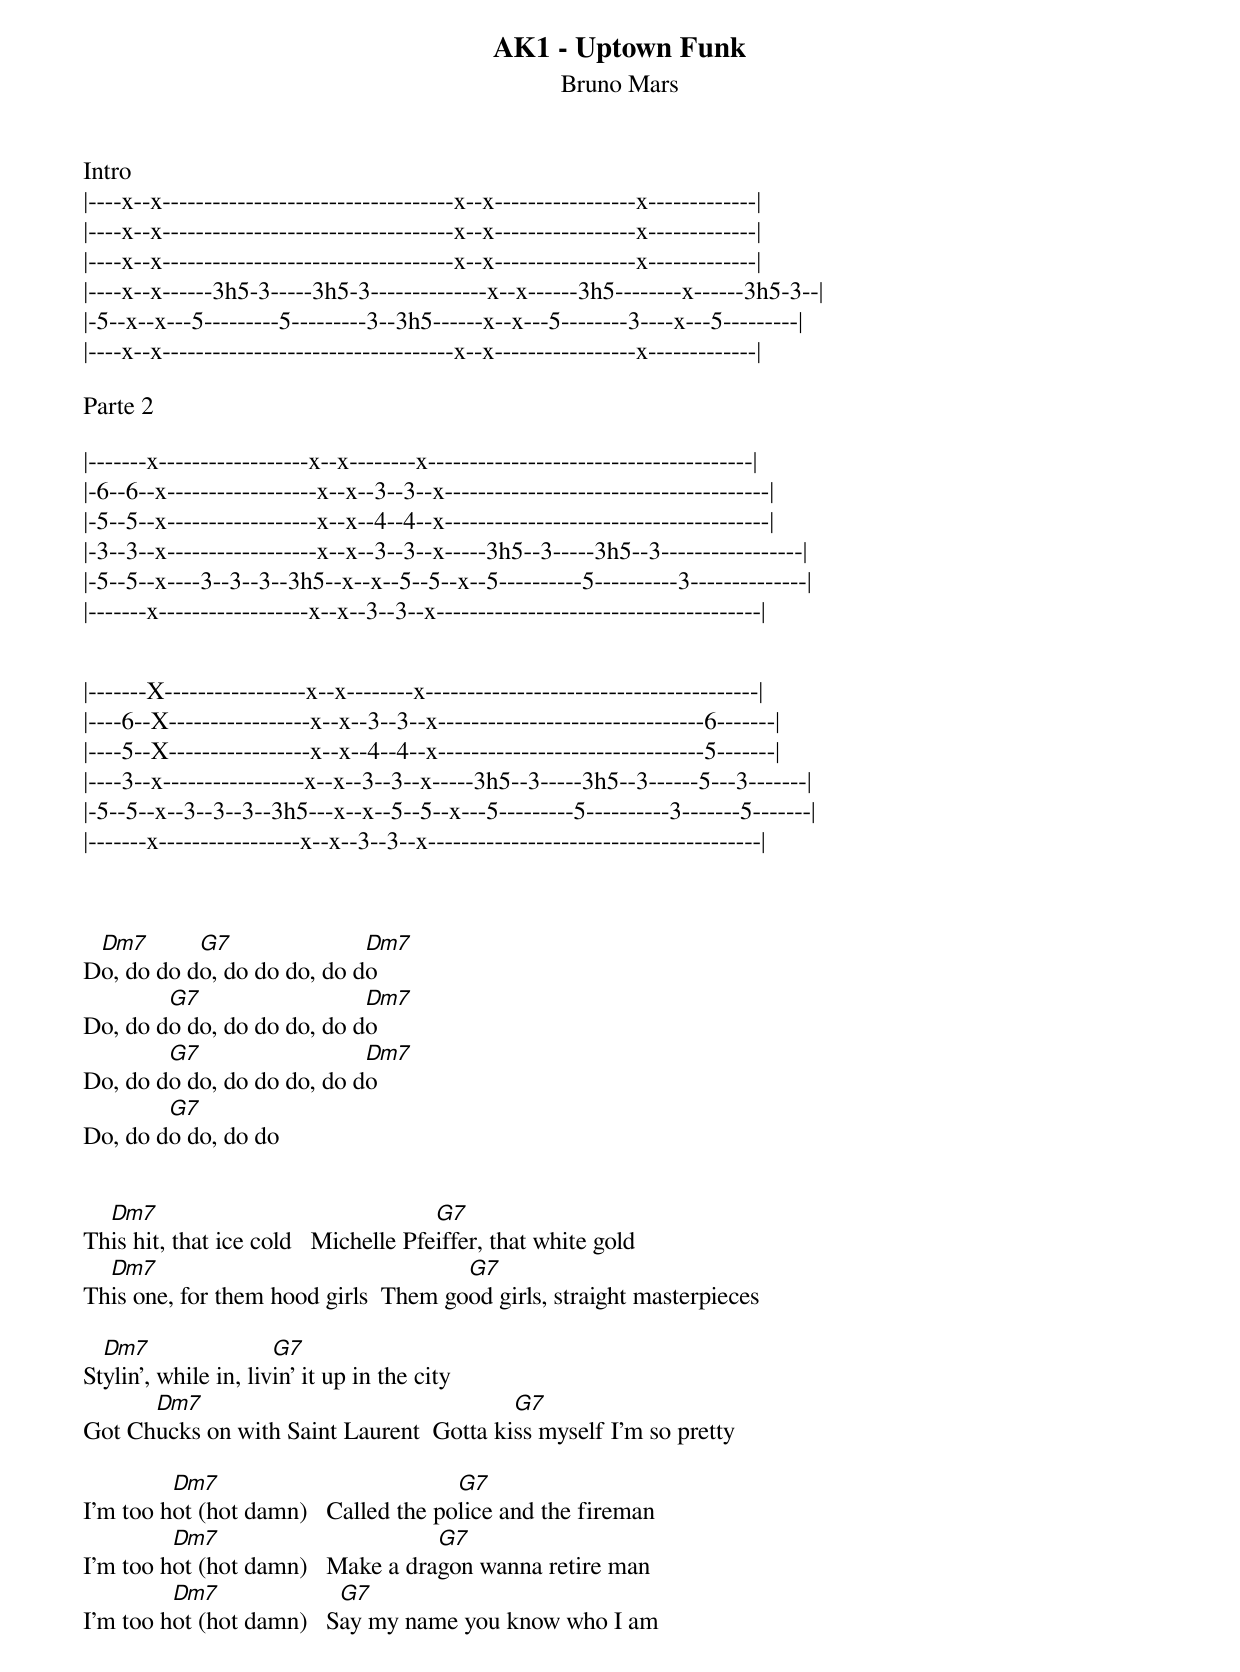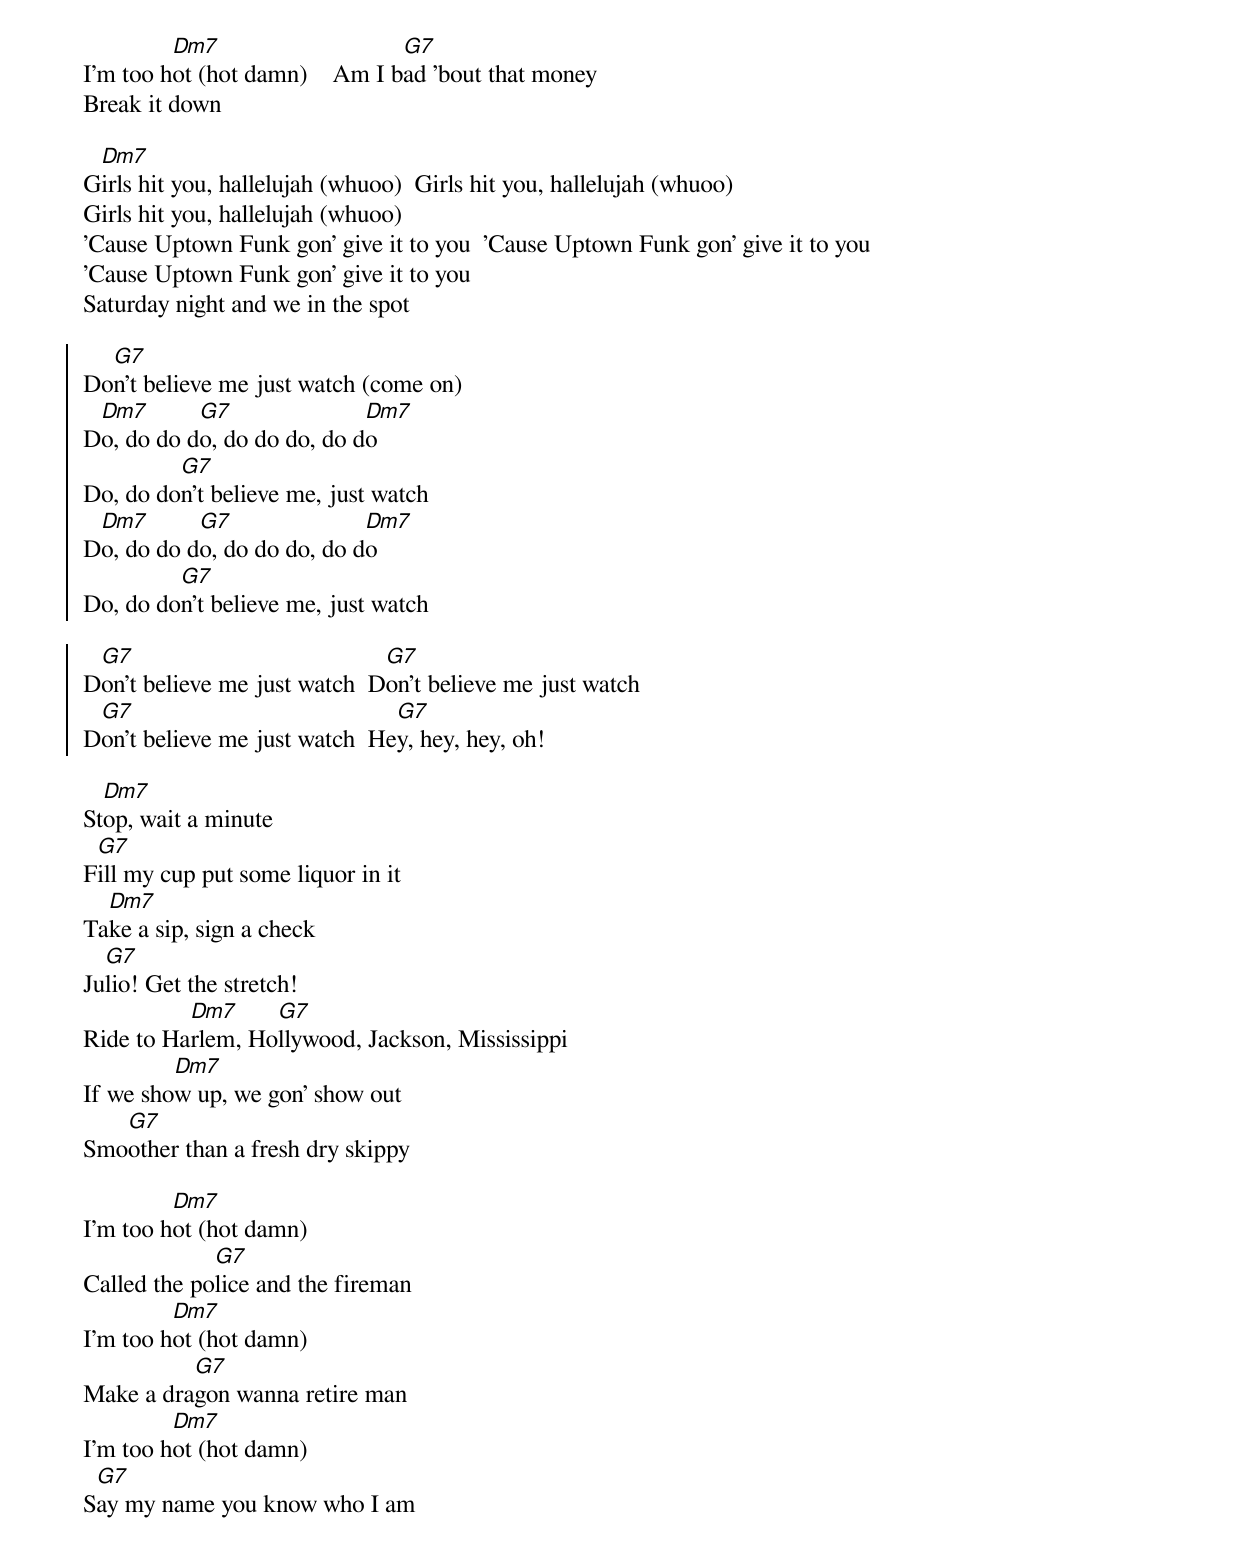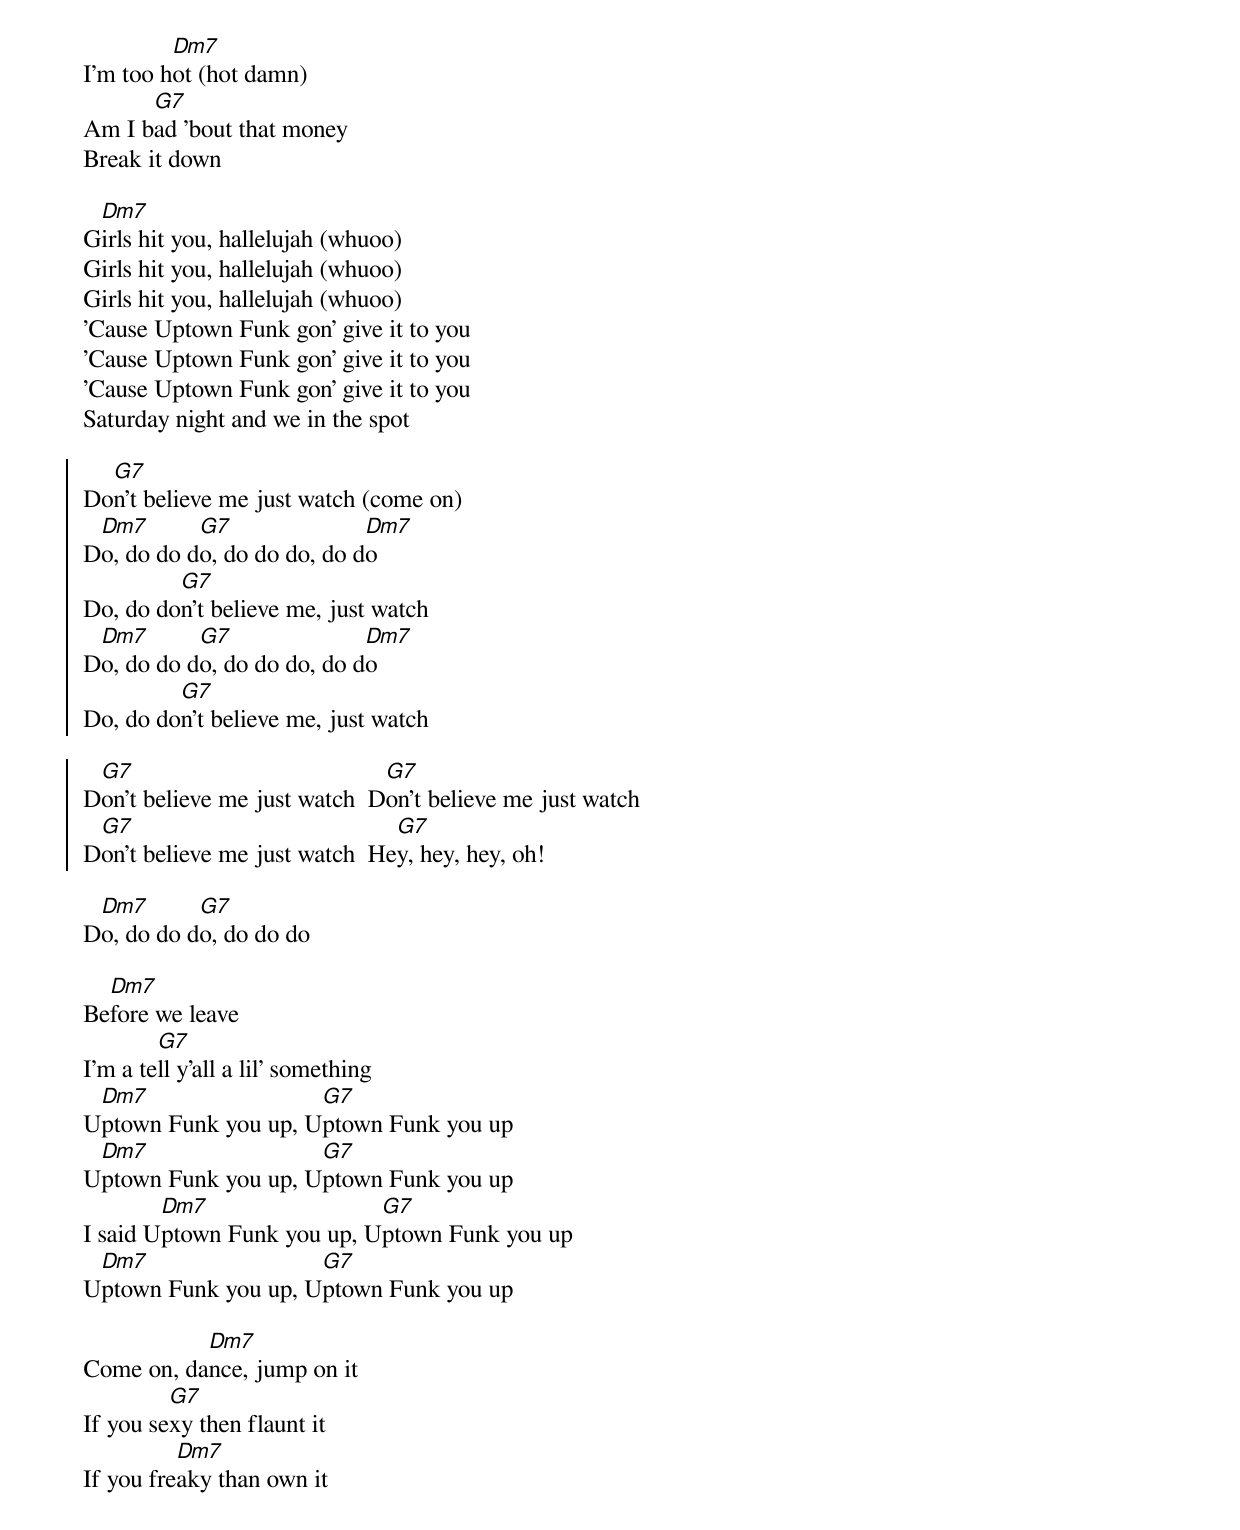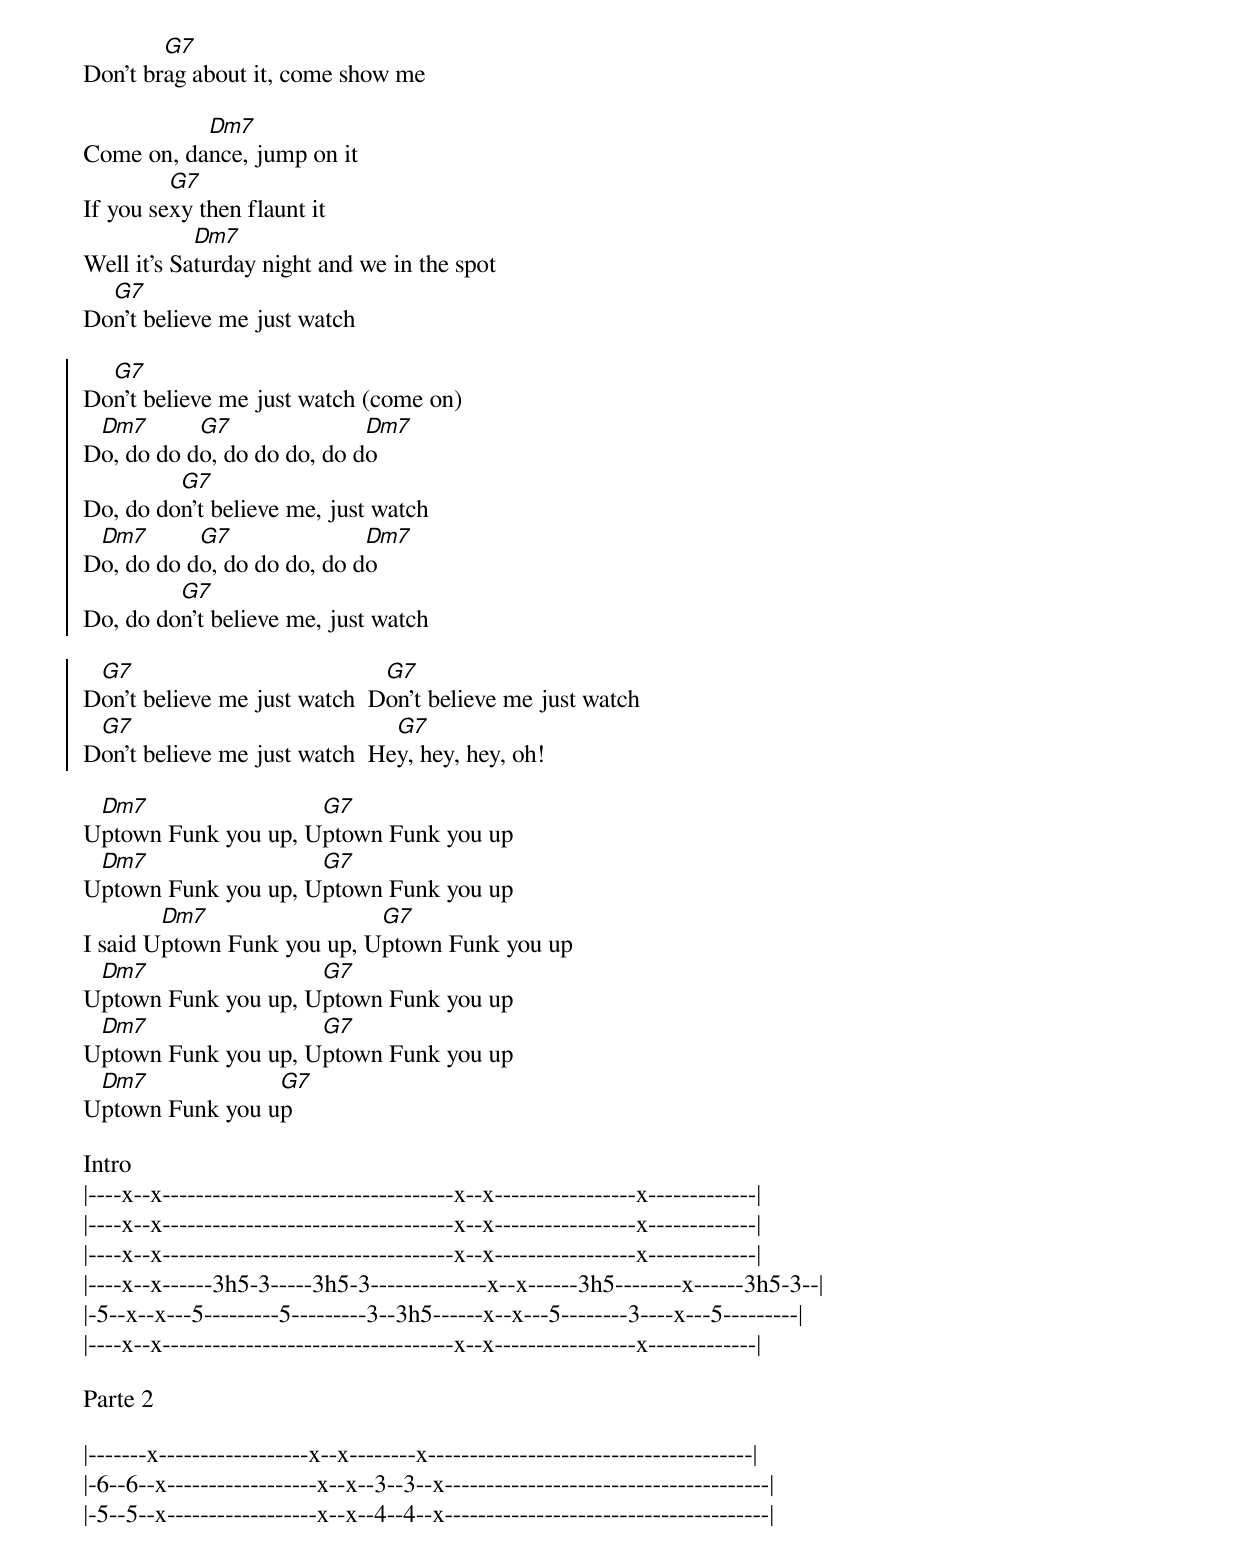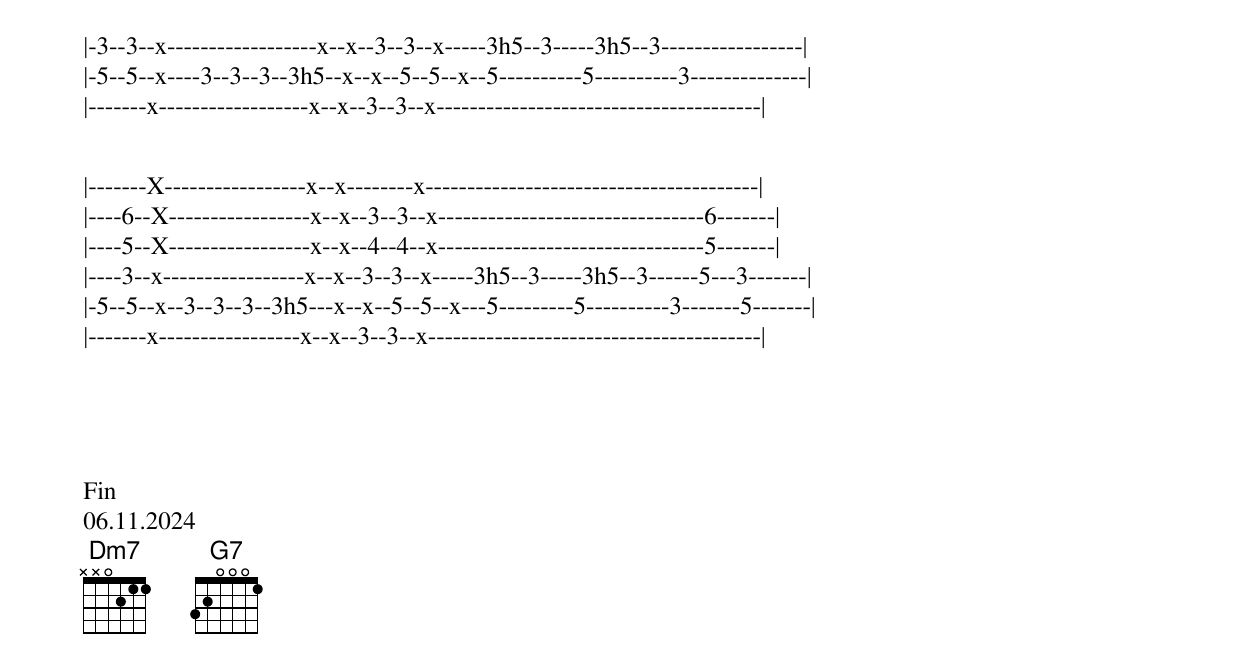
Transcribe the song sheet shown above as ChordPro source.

{title: AK1 - Uptown Funk}
{subtitle: Bruno Mars }
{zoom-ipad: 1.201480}


Intro
|----x--x-----------------------------------x--x-----------------x-------------|
|----x--x-----------------------------------x--x-----------------x-------------|
|----x--x-----------------------------------x--x-----------------x-------------|
|----x--x------3h5-3-----3h5-3--------------x--x------3h5--------x------3h5-3--|
|-5--x--x---5---------5---------3--3h5------x--x---5--------3----x---5---------|
|----x--x-----------------------------------x--x-----------------x-------------|

Parte 2

|-------x------------------x--x--------x---------------------------------------|
|-6--6--x------------------x--x--3--3--x---------------------------------------|
|-5--5--x------------------x--x--4--4--x---------------------------------------|
|-3--3--x------------------x--x--3--3--x-----3h5--3-----3h5--3-----------------|
|-5--5--x----3--3--3--3h5--x--x--5--5--x--5----------5----------3--------------|
|-------x------------------x--x--3--3--x---------------------------------------|


|-------X-----------------x--x--------x----------------------------------------|
|----6--X-----------------x--x--3--3--x--------------------------------6-------|
|----5--X-----------------x--x--4--4--x--------------------------------5-------|
|----3--x-----------------x--x--3--3--x-----3h5--3-----3h5--3------5---3-------|
|-5--5--x--3--3--3--3h5---x--x--5--5--x---5---------5----------3-------5-------|
|-------x-----------------x--x--3--3--x----------------------------------------|



D[Dm7]o, do do d[G7]o, do do do, do d[Dm7]o
Do, do d[G7]o do, do do do, do d[Dm7]o
Do, do d[G7]o do, do do do, do d[Dm7]o
Do, do d[G7]o do, do do


Th[Dm7]is hit, that ice cold   Michelle Pfe[G7]iffer, that white gold
Th[Dm7]is one, for them hood girls  Them go[G7]od girls, straight masterpieces

St[Dm7]ylin', while in, liv[G7]in' it up in the city
Got Ch[Dm7]ucks on with Saint Laurent  Gotta ki[G7]ss myself I'm so pretty

I'm too h[Dm7]ot (hot damn)   Called the po[G7]lice and the fireman
I'm too h[Dm7]ot (hot damn)   Make a dra[G7]gon wanna retire man
I'm too h[Dm7]ot (hot damn)   S[G7]ay my name you know who I am
I'm too h[Dm7]ot (hot damn)    Am I b[G7]ad 'bout that money
Break it down

G[Dm7]irls hit you, hallelujah (whuoo)  Girls hit you, hallelujah (whuoo)
Girls hit you, hallelujah (whuoo)
'Cause Uptown Funk gon' give it to you  'Cause Uptown Funk gon' give it to you
'Cause Uptown Funk gon' give it to you
Saturday night and we in the spot

{soc}
Do[G7]n't believe me just watch (come on)
D[Dm7]o, do do d[G7]o, do do do, do d[Dm7]o
Do, do do[G7]n't believe me, just watch
D[Dm7]o, do do d[G7]o, do do do, do d[Dm7]o
Do, do do[G7]n't believe me, just watch

D[G7]on't believe me just watch  D[G7]on't believe me just watch
D[G7]on't believe me just watch  He[G7]y, hey, hey, oh!
{eoc}

St[Dm7]op, wait a minute
F[G7]ill my cup put some liquor in it
Ta[Dm7]ke a sip, sign a check
Ju[G7]lio! Get the stretch!
Ride to Ha[Dm7]rlem, Ho[G7]llywood, Jackson, Mississippi
If we sho[Dm7]w up, we gon' show out
Smo[G7]other than a fresh dry skippy

I'm too h[Dm7]ot (hot damn)
Called the po[G7]lice and the fireman
I'm too h[Dm7]ot (hot damn)
Make a dra[G7]gon wanna retire man
I'm too h[Dm7]ot (hot damn)
S[G7]ay my name you know who I am
I'm too h[Dm7]ot (hot damn)
Am I b[G7]ad 'bout that money
Break it down

G[Dm7]irls hit you, hallelujah (whuoo)
Girls hit you, hallelujah (whuoo)
Girls hit you, hallelujah (whuoo)
'Cause Uptown Funk gon' give it to you
'Cause Uptown Funk gon' give it to you
'Cause Uptown Funk gon' give it to you
Saturday night and we in the spot

{soc}
Do[G7]n't believe me just watch (come on)
D[Dm7]o, do do d[G7]o, do do do, do d[Dm7]o
Do, do do[G7]n't believe me, just watch
D[Dm7]o, do do d[G7]o, do do do, do d[Dm7]o
Do, do do[G7]n't believe me, just watch

D[G7]on't believe me just watch  D[G7]on't believe me just watch
D[G7]on't believe me just watch  He[G7]y, hey, hey, oh!
{eoc}

D[Dm7]o, do do d[G7]o, do do do

Be[Dm7]fore we leave
I'm a te[G7]ll y'all a lil' something
U[Dm7]ptown Funk you up, U[G7]ptown Funk you up
U[Dm7]ptown Funk you up, U[G7]ptown Funk you up
I said U[Dm7]ptown Funk you up, U[G7]ptown Funk you up
U[Dm7]ptown Funk you up, U[G7]ptown Funk you up

Come on, da[Dm7]nce, jump on it
If you se[G7]xy then flaunt it
If you fre[Dm7]aky than own it
Don't br[G7]ag about it, come show me

Come on, da[Dm7]nce, jump on it
If you se[G7]xy then flaunt it
Well it's Sa[Dm7]turday night and we in the spot
Do[G7]n't believe me just watch

{soc}
Do[G7]n't believe me just watch (come on)
D[Dm7]o, do do d[G7]o, do do do, do d[Dm7]o
Do, do do[G7]n't believe me, just watch
D[Dm7]o, do do d[G7]o, do do do, do d[Dm7]o
Do, do do[G7]n't believe me, just watch

D[G7]on't believe me just watch  D[G7]on't believe me just watch
D[G7]on't believe me just watch  He[G7]y, hey, hey, oh!
{eoc}

U[Dm7]ptown Funk you up, U[G7]ptown Funk you up
U[Dm7]ptown Funk you up, U[G7]ptown Funk you up
I said U[Dm7]ptown Funk you up, U[G7]ptown Funk you up
U[Dm7]ptown Funk you up, U[G7]ptown Funk you up
U[Dm7]ptown Funk you up, U[G7]ptown Funk you up
U[Dm7]ptown Funk you u[G7]p

Intro
|----x--x-----------------------------------x--x-----------------x-------------|
|----x--x-----------------------------------x--x-----------------x-------------|
|----x--x-----------------------------------x--x-----------------x-------------|
|----x--x------3h5-3-----3h5-3--------------x--x------3h5--------x------3h5-3--|
|-5--x--x---5---------5---------3--3h5------x--x---5--------3----x---5---------|
|----x--x-----------------------------------x--x-----------------x-------------|

Parte 2

|-------x------------------x--x--------x---------------------------------------|
|-6--6--x------------------x--x--3--3--x---------------------------------------|
|-5--5--x------------------x--x--4--4--x---------------------------------------|
|-3--3--x------------------x--x--3--3--x-----3h5--3-----3h5--3-----------------|
|-5--5--x----3--3--3--3h5--x--x--5--5--x--5----------5----------3--------------|
|-------x------------------x--x--3--3--x---------------------------------------|


|-------X-----------------x--x--------x----------------------------------------|
|----6--X-----------------x--x--3--3--x--------------------------------6-------|
|----5--X-----------------x--x--4--4--x--------------------------------5-------|
|----3--x-----------------x--x--3--3--x-----3h5--3-----3h5--3------5---3-------|
|-5--5--x--3--3--3--3h5---x--x--5--5--x---5---------5----------3-------5-------|
|-------x-----------------x--x--3--3--x----------------------------------------|





Fin
06.11.2024
